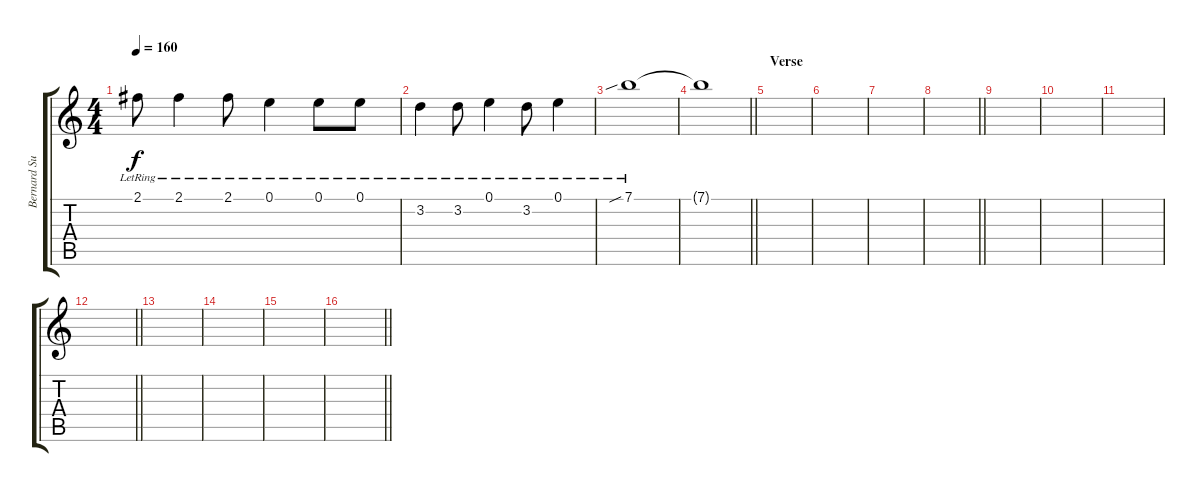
\track ("Bernard Sumner" "Bernard Su") {instrument overdrivenguitar}
\staff {score tabs}
\tuning (E4 B3 G3 D3 A2 E2) {hide}
\ts (4 4)
\tempo 160
\clef g2
\ks c
2.1{lr}.8{dy f} 2.1{lr}.4 2.1{lr}.8 0.1{lr}.4 0.1{lr}.8 0.1{lr}.8 |
3.2{lr}.4 3.2{lr}.8 0.1{lr}.4 3.2{lr}.8 0.1{lr}.4 |
7.1{sib lr}.1 |
\barLineRight lightlight
7.1{t}.1 |
\section ("" "Verse")
|
|
|
\barLineRight lightlight
|
|
|
|
\barLineRight lightlight
|
|
|
|
\barLineRight lightlight
